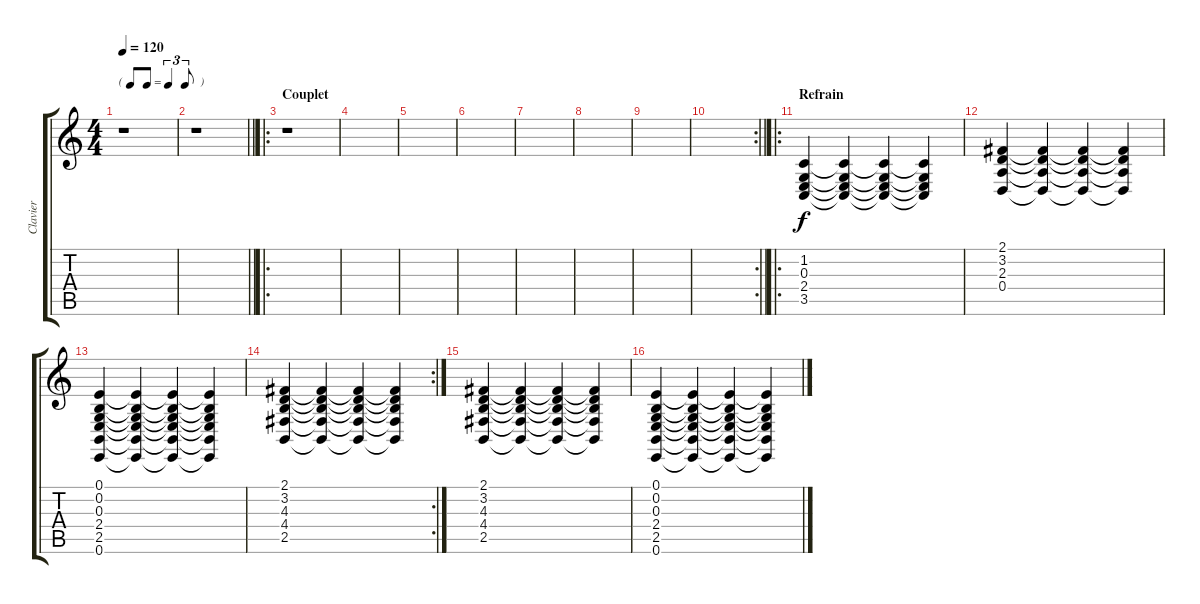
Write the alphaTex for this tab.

\track ("Clavier" "Clavier") {instrument stringensemble1}
\staff {score tabs}
\tuning (E4 B3 G3 D3 A2 E2) {hide}
\ts (4 4)
\tf triplet8th
\tempo 120
\clef g2
\ks c
r.1{dy f instrument stringensemble1} |
\barLineRight lightlight
r.1 |
\ro
\section ("" "Couplet")
r.1 |
|
|
|
|
|
|
\rc 2
\barLineRight lightlight
|
\ro
\section ("" "Refrain")
(1.2 0.3 2.4 3.5).4 (1.2{t} 0.3{t} 2.4{t} 3.5{t}).4 (1.2{t} 0.3{t} 2.4{t} 3.5{t}).4 (1.2{t} 0.3{t} 2.4{t} 3.5{t}).4 |
(2.1 3.2 2.3 0.4).4 (2.1{t} 3.2{t} 2.3{t} 0.4{t}).4 (2.1{t} 3.2{t} 2.3{t} 0.4{t}).4 (2.1{t} 3.2{t} 2.3{t} 0.4{t}).4 |
(0.1 0.2 0.3 2.4 2.5 0.6).4 (0.1{t} 0.2{t} 0.3{t} 2.4{t} 2.5{t} 0.6{t}).4 (0.1{t} 0.2{t} 0.3{t} 2.4{t} 2.5{t} 0.6{t}).4 (0.1{t} 0.2{t} 0.3{t} 2.4{t} 2.5{t} 0.6{t}).4 |
\rc 2
(2.1 3.2 4.3 4.4 2.5).4 (2.1{t} 3.2{t} 4.3{t} 4.4{t} 2.5{t}).4 (2.1{t} 3.2{t} 4.3{t} 4.4{t} 2.5{t}).4 (2.1{t} 3.2{t} 4.3{t} 4.4{t} 2.5{t}).4 |
(2.1 3.2 4.3 4.4 2.5).4 (2.1{t} 3.2{t} 4.3{t} 4.4{t} 2.5{t}).4 (2.1{t} 3.2{t} 4.3{t} 4.4{t} 2.5{t}).4 (2.1{t} 3.2{t} 4.3{t} 4.4{t} 2.5{t}).4 |
(0.1 0.2 0.3 2.4 2.5 0.6).4 (0.1{t} 0.2{t} 0.3{t} 2.4{t} 2.5{t} 0.6{t}).4 (0.1{t} 0.2{t} 0.3{t} 2.4{t} 2.5{t} 0.6{t}).4 (0.1{t} 0.2{t} 0.3{t} 2.4{t} 2.5{t} 0.6{t}).4
